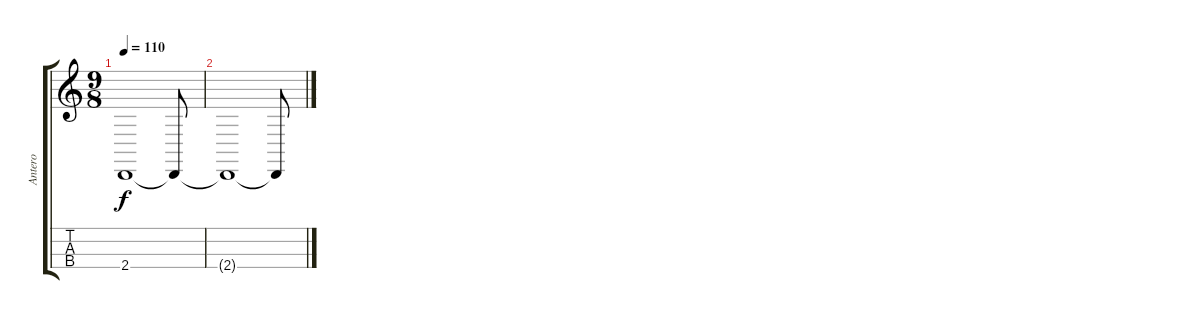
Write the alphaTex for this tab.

\track ("Antero" "Antero") {instrument cello}
\staff {score tabs}
\tuning (A3 D3 G2 C2) {hide}
\ts (9 8)
\tempo 110
\clef g2
\ks c
2.4{t}.1{dy f} 2.4{t}.8 |
2.4{t}.1 2.4{t}.8
